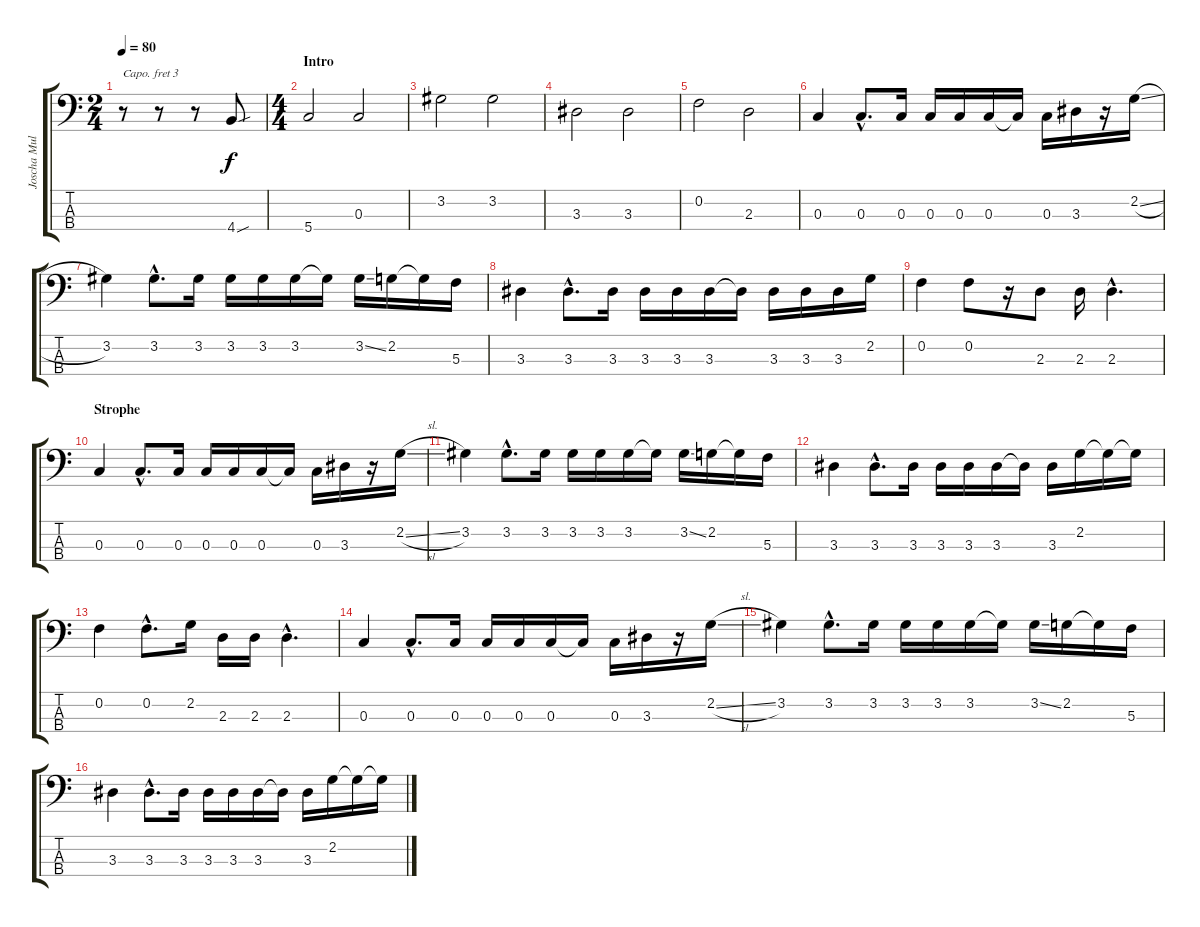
\track ("Joscha Mulorz" "Joscha Mul") {instrument electricbassfinger}
\staff {score tabs}
\capo 3
\tuning (G2 D2 A1 E1) {hide}
\ts (2 4)
\tempo 80
\clef f4
\ks c
r.8{dy f instrument electricbassfinger} r.8 r.8 4.4{sou}.8 |
\ts (4 4)
\section ("" "Intro")
5.4.2 0.3.2 |
3.2.2 3.2.2 |
3.3.2 3.3.2 |
0.2.2 2.3.2 |
0.3.4 0.3{hac}.8{d} 0.3.16 0.3.16 0.3.16 0.3.16 0.3{t}.16 0.3.16 3.3.16 r.16 2.2{sl}.16 |
3.2.4 3.2{hac}.8{d} 3.2.16 3.2.16 3.2.16 3.2.16 3.2{t}.16 3.2{ss}.16 2.2.16 2.2{t}.16 5.3.16 |
3.3.4 3.3{hac}.8{d} 3.3.16 3.3.16 3.3.16 3.3.16 3.3{t}.16 3.3.16 3.3.16 3.3.16 2.2.16 |
0.2.4 0.2.8 r.16 2.3.8 2.3.16 2.3{hac}.4{d} |
\section ("" "Strophe")
0.3.4 0.3{hac}.8{d} 0.3.16 0.3.16 0.3.16 0.3.16 0.3{t}.16 0.3.16 3.3.16 r.16 2.2{sl}.16 |
3.2.4 3.2{hac}.8{d} 3.2.16 3.2.16 3.2.16 3.2.16 3.2{t}.16 3.2{ss}.16 2.2.16 2.2{t}.16 5.3.16 |
3.3.4 3.3{hac}.8{d} 3.3.16 3.3.16 3.3.16 3.3.16 3.3{t}.16 3.3.16 2.2.16 2.2{t}.16 2.2{t}.16 |
0.2.4 0.2{hac}.8{d} 2.2.16 2.3.16 2.3.16 2.3{hac}.4{d} |
0.3.4 0.3{hac}.8{d} 0.3.16 0.3.16 0.3.16 0.3.16 0.3{t}.16 0.3.16 3.3.16 r.16 2.2{sl}.16 |
3.2.4 3.2{hac}.8{d} 3.2.16 3.2.16 3.2.16 3.2.16 3.2{t}.16 3.2{ss}.16 2.2.16 2.2{t}.16 5.3.16 |
3.3.4 3.3{hac}.8{d} 3.3.16 3.3.16 3.3.16 3.3.16 3.3{t}.16 3.3.16 2.2.16 2.2{t}.16 2.2{t}.16
